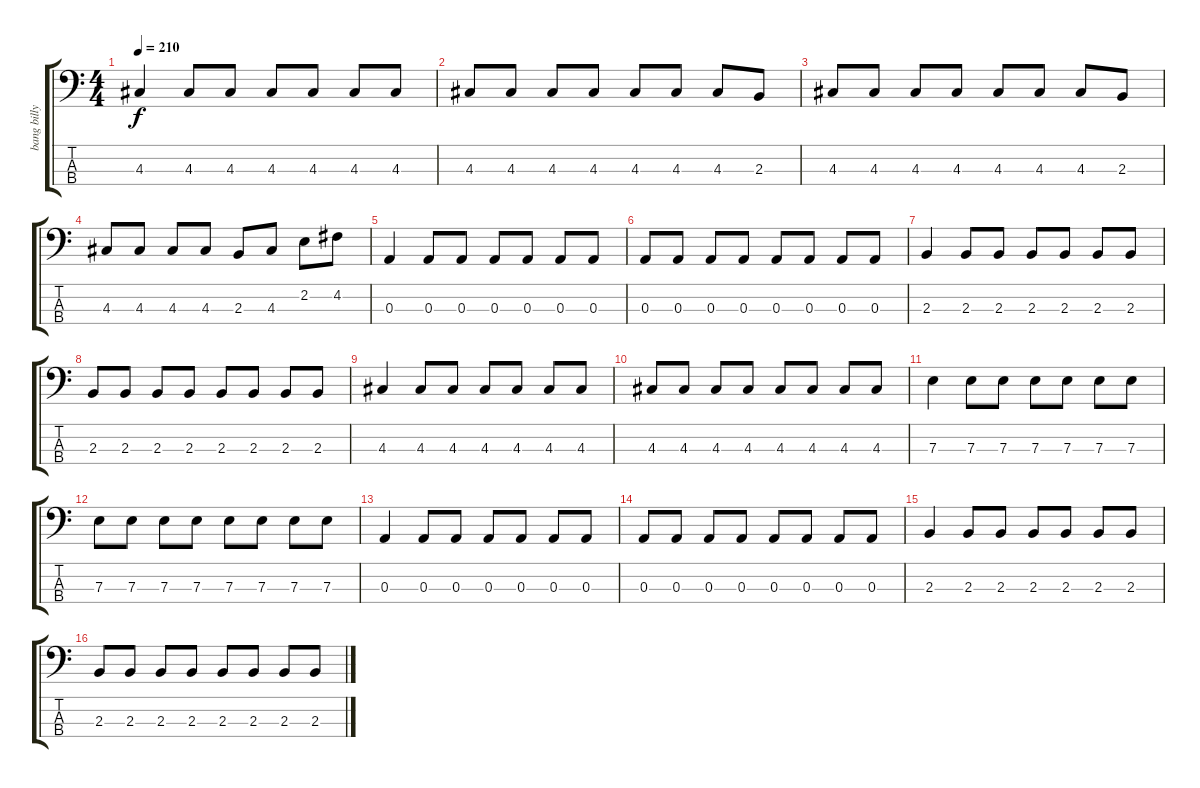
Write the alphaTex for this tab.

\track ("bang billy" "bang billy") {instrument electricbassfinger}
\staff {score tabs}
\tuning (G2 D2 A1 E1) {hide}
\ts (4 4)
\tempo 210
\clef f4
\ks c
4.3.4{dy f} 4.3.8 4.3.8 4.3.8 4.3.8 4.3.8 4.3.8 |
4.3.8 4.3.8 4.3.8 4.3.8 4.3.8 4.3.8 4.3.8 2.3.8 |
4.3.8 4.3.8 4.3.8 4.3.8 4.3.8 4.3.8 4.3.8 2.3.8 |
4.3.8 4.3.8 4.3.8 4.3.8 2.3.8 4.3.8 2.2.8 4.2.8 |
0.3.4 0.3.8 0.3.8 0.3.8 0.3.8 0.3.8 0.3.8 |
0.3.8 0.3.8 0.3.8 0.3.8 0.3.8 0.3.8 0.3.8 0.3.8 |
2.3.4 2.3.8 2.3.8 2.3.8 2.3.8 2.3.8 2.3.8 |
2.3.8 2.3.8 2.3.8 2.3.8 2.3.8 2.3.8 2.3.8 2.3.8 |
4.3.4 4.3.8 4.3.8 4.3.8 4.3.8 4.3.8 4.3.8 |
4.3.8 4.3.8 4.3.8 4.3.8 4.3.8 4.3.8 4.3.8 4.3.8 |
7.3.4 7.3.8 7.3.8 7.3.8 7.3.8 7.3.8 7.3.8 |
7.3.8 7.3.8 7.3.8 7.3.8 7.3.8 7.3.8 7.3.8 7.3.8 |
0.3.4 0.3.8 0.3.8 0.3.8 0.3.8 0.3.8 0.3.8 |
0.3.8 0.3.8 0.3.8 0.3.8 0.3.8 0.3.8 0.3.8 0.3.8 |
2.3.4 2.3.8 2.3.8 2.3.8 2.3.8 2.3.8 2.3.8 |
2.3.8 2.3.8 2.3.8 2.3.8 2.3.8 2.3.8 2.3.8 2.3.8
